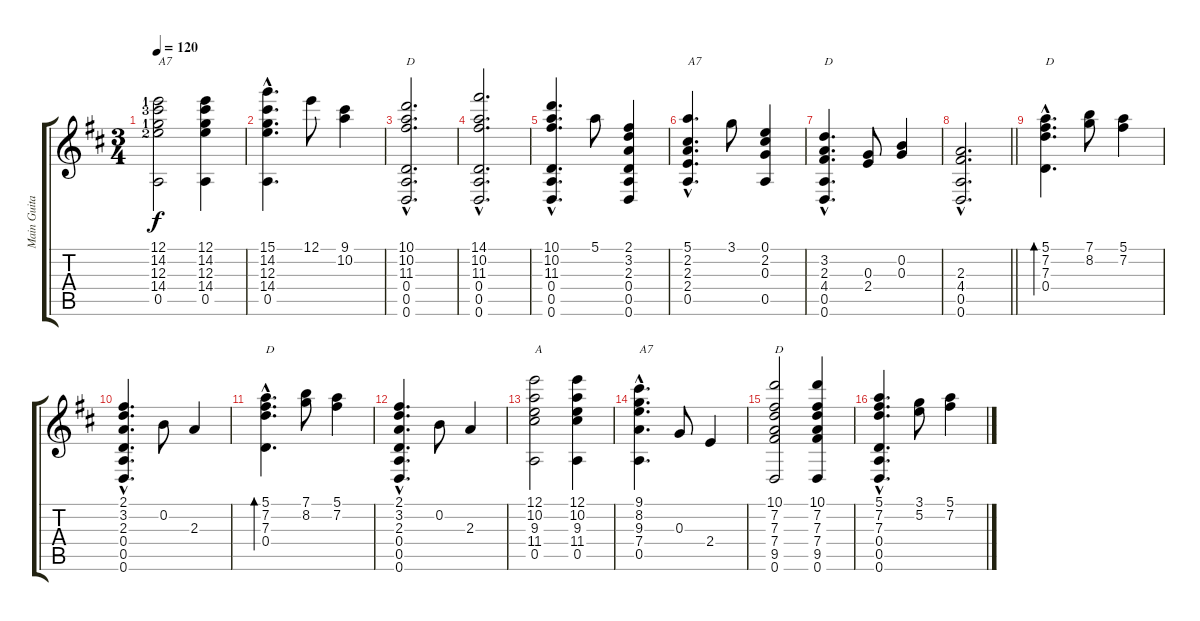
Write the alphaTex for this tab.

\track ("Main Guitar " "Main Guita") {instrument acousticguitarnylon}
\staff {score tabs}
\tuning (E4 B3 G3 D3 A2 D2) {hide}
\ts (3 4)
\tempo 120
\clef g2
\ks d
(12.1{lf 2} 14.2{lf 4} 12.3{lf 2} 14.4{lf 3} 0.5).2{txt "A7" dy f} (12.1 14.2 12.3 14.4 0.5).4 |
(15.1{hac} 14.2{hac} 12.3{hac} 14.4{hac} 0.5{hac}).4{d} 12.1.8 (9.1 10.2).4 |
(10.1{hac} 10.2{hac} 11.3{hac} 0.4{hac} 0.5{hac} 0.6{hac}).2{d txt "D"} |
(14.1{hac} 10.2{hac} 11.3{hac} 0.4{hac} 0.5{hac} 0.6{hac}).2{d} |
(10.1{hac} 10.2{hac} 11.3{hac} 0.4 0.5 0.6).4{d} 5.1.8 (2.1 3.2 2.3 0.4 0.5 0.6).4 |
(5.1{hac} 2.2 2.3 2.4 0.5).4{d txt "A7"} 3.1.8 (0.1 2.2 0.3 0.5).4 |
(3.2{hac} 2.3{hac} 4.4{hac} 0.5{hac} 0.6{hac}).4{d txt "D"} (0.3 2.4).8 (0.2 0.3).4 |
\barLineRight lightlight
(2.3{hac} 4.4{hac} 0.5{hac} 0.6{hac}).2{d} |
(5.1{hac} 7.2{hac} 7.3{hac} 0.4{hac}).4{d bd 480 txt "D"} (7.1 8.2).8 (5.1 7.2).4 |
(2.1{hac} 3.2{hac} 2.3{hac} 0.4{hac} 0.5{hac} 0.6{hac}).4{d} 0.2.8 2.3.4 |
(5.1{hac} 7.2{hac} 7.3{hac} 0.4{hac}).4{d bd 480 txt "D"} (7.1 8.2).8 (5.1 7.2).4 |
(2.1{hac} 3.2{hac} 2.3{hac} 0.4{hac} 0.5{hac} 0.6{hac}).4{d} 0.2.8 2.3.4 |
(12.1 10.2 9.3 11.4 0.5).2{txt "A"} (12.1 10.2 9.3 11.4 0.5).4 |
(9.1{hac} 8.2{hac} 9.3{hac} 7.4{hac} 0.5{hac}).4{d txt "A7"} 0.3.8 2.4.4 |
(10.1 7.2 7.3 7.4 9.5 0.6).2{txt "D"} (10.1 7.2 7.3 7.4 9.5 0.6).4 |
(5.1{hac} 7.2{hac} 7.3{hac} 0.4{hac} 0.5{hac} 0.6{hac}).4{d} (3.1 5.2).8 (5.1 7.2).4
